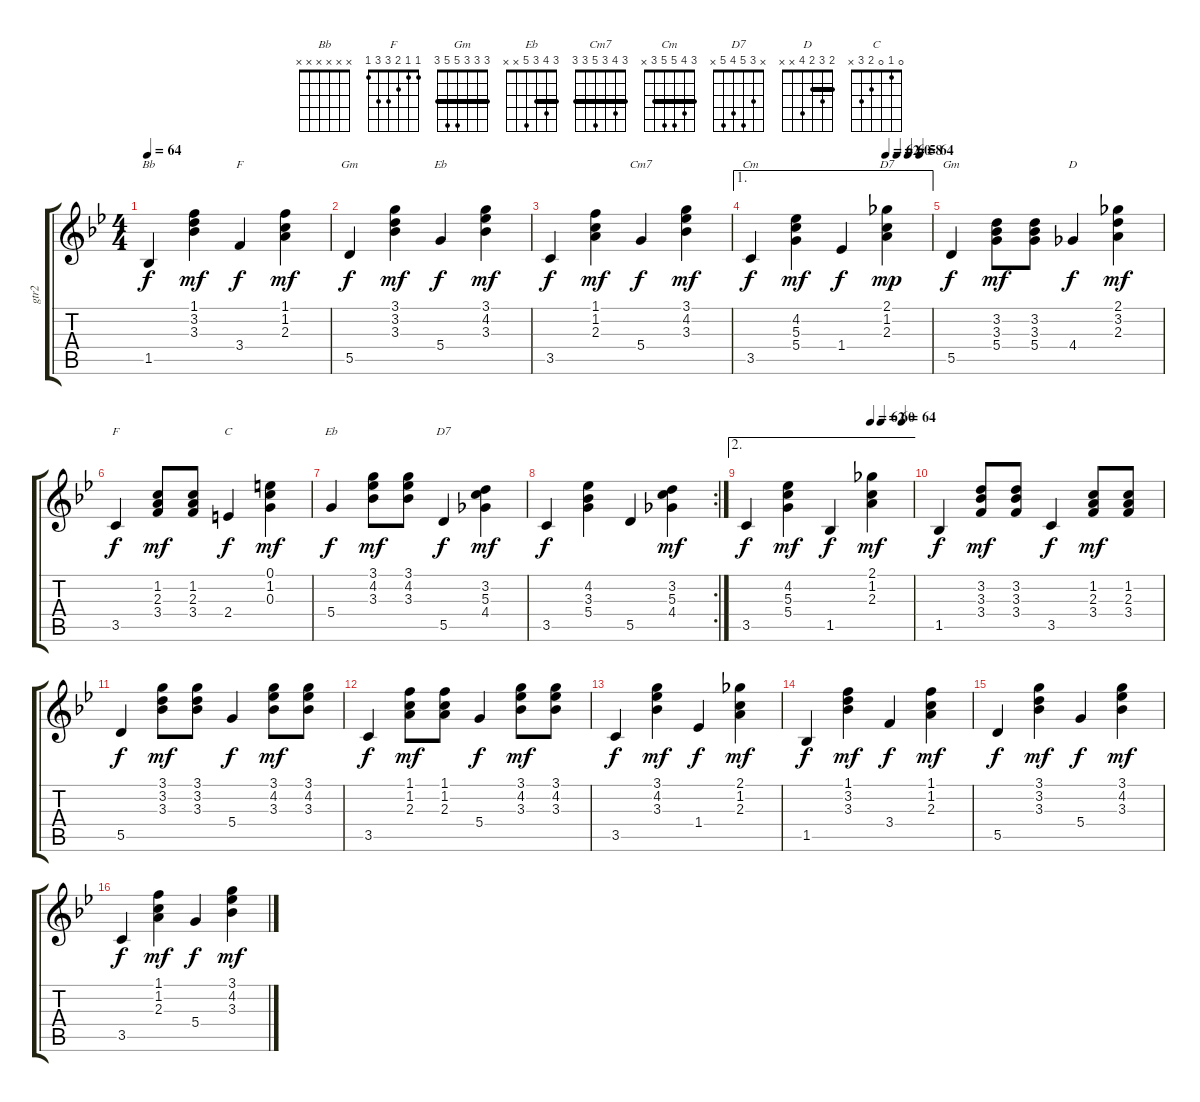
\track ("gtr2" "gtr2") {instrument acousticguitarnylon}
\staff {score tabs}
\tuning (E4 B3 G3 D3 A2 E2) {hide}
\chord ("Bb" x x x x x x)
\chord ("F" x x x x x x)
\chord ("Gm" x x x x x x)
\chord ("Eb" x x x x x x)
\chord ("Cm7" 3 4 3 5 3 3) {barre 3}
\chord ("Cm" 3 4 5 5 3 x) {barre 3}
\chord ("D7" x x x x x x)
\chord ("Gm" 3 3 3 5 5 3) {barre 3}
\chord ("D" 2 3 2 4 x x) {barre 2}
\chord ("F" 1 1 2 3 3 1)
\chord ("C" 0 1 0 2 3 x)
\chord ("Eb" 3 4 3 5 x x) {barre 3}
\chord ("D7" x 3 5 4 5 x)
\ts (4 4)
\tempo 64
\clef g2
\ks gminor
1.5.4{ch "Bb" dy f} (1.1 3.2 3.3).4{dy mf} 3.4.4{ch "F" dy f} (1.1 1.2 2.3).4{dy mf} |
5.5.4{ch "Gm" dy f} (3.1 3.2 3.3).4{dy mf} 5.4.4{ch "Eb" dy f} (3.1 4.2 3.3).4{dy mf} |
3.5.4{dy f} (1.1 1.2 2.3).4{dy mf} 5.4.4{ch "Cm7" dy f} (3.1 4.2 3.3).4{dy mf} |
\ae 1
\tempo (62 0.75)
\tempo (60 0.8125)
\tempo (58 0.875)
\tempo (64 0.9375)
3.5.4{ch "Cm" dy f} (4.2 5.3 5.4).4{dy mf} 1.4.4{dy f} (2.1 1.2 2.3).4{ch "D7" dy mp} |
5.5.4{ch "Gm" dy f} (3.2 3.3 5.4).8{dy mf} (3.2 3.3 5.4).8 4.4.4{ch "D" dy f} (2.1 3.2 2.3).4{dy mf} |
3.5.4{ch "F" dy f} (1.2 2.3 3.4).8{dy mf} (1.2 2.3 3.4).8 2.4.4{ch "C" dy f} (0.1 1.2 0.3).4{dy mf} |
5.4.4{ch "Eb" dy f} (3.1 4.2 3.3).8{dy mf} (3.1 4.2 3.3).8 5.5.4{ch "D7" dy f} (3.2 5.3 4.4).4{dy mf} |
\rc 2
3.5.4{dy f} (4.2 3.3 5.4).4 5.5.4 (3.2 5.3 4.4).4{dy mf} |
\ae 2
\tempo (62 0.75)
\tempo (60 0.8125)
\tempo (64 0.9375)
3.5.4{dy f} (4.2 5.3 5.4).4{dy mf} 1.5.4{dy f} (2.1 1.2 2.3).4{dy mf} |
1.5.4{dy f} (3.2 3.3 3.4).8{dy mf} (3.2 3.3 3.4).8 3.5.4{dy f} (1.2 2.3 3.4).8{dy mf} (1.2 2.3 3.4).8 |
5.5.4{dy f} (3.1 3.2 3.3).8{dy mf} (3.1 3.2 3.3).8 5.4.4{dy f} (3.1 4.2 3.3).8{dy mf} (3.1 4.2 3.3).8 |
3.5.4{dy f} (1.1 1.2 2.3).8{dy mf} (1.1 1.2 2.3).8 5.4.4{dy f} (3.1 4.2 3.3).8{dy mf} (3.1 4.2 3.3).8 |
3.5.4{dy f} (3.1 4.2 3.3).4{dy mf} 1.4.4{dy f} (2.1 1.2 2.3).4{dy mf} |
1.5.4{dy f} (1.1 3.2 3.3).4{dy mf} 3.4.4{dy f} (1.1 1.2 2.3).4{dy mf} |
5.5.4{dy f} (3.1 3.2 3.3).4{dy mf} 5.4.4{dy f} (3.1 4.2 3.3).4{dy mf} |
3.5.4{dy f} (1.1 1.2 2.3).4{dy mf} 5.4.4{dy f} (3.1 4.2 3.3).4{dy mf}
